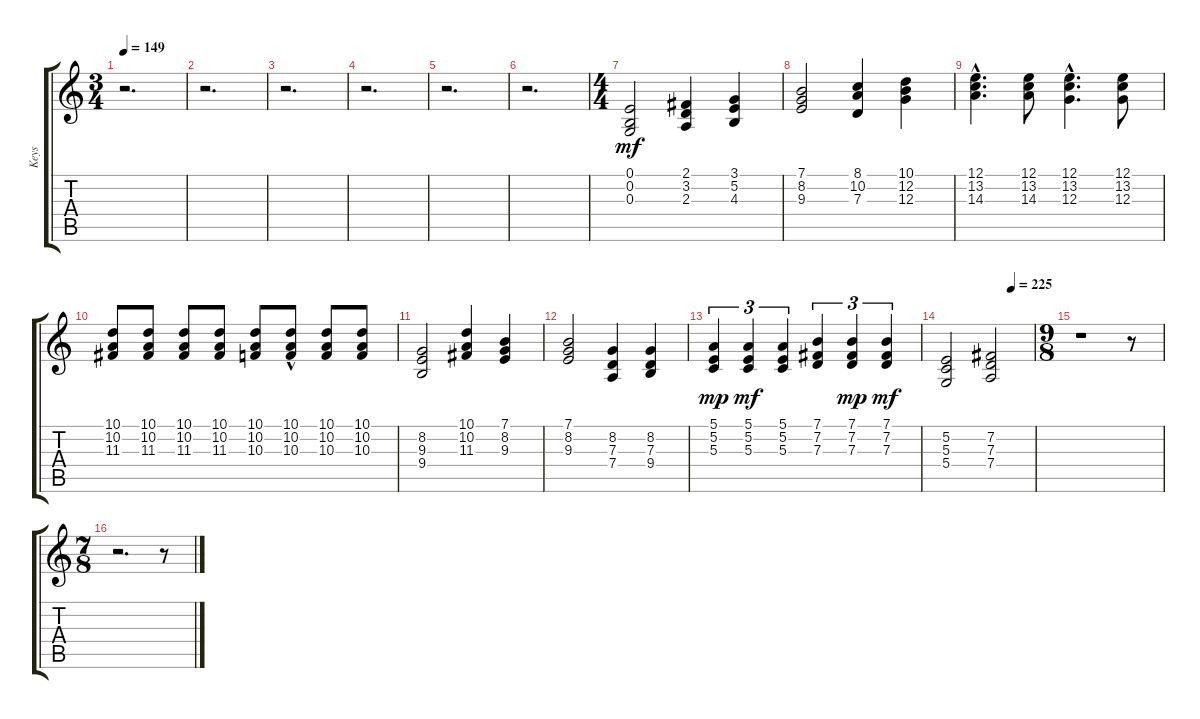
\track ("Keys" "Keys") {instrument honkytonkpiano}
\staff {score tabs}
\tuning (E4 B3 G3 D3 A2 E2) {hide}
\ts (3 4)
\tempo 149
\clef g2
\ks c
r.2{d dy f} |
r.2{d} |
r.2{d} |
r.2{d} |
r.2{d} |
r.2{d} |
\ts (4 4)
(0.1 0.2 0.3).2{dy mf} (2.1 3.2 2.3).4 (3.1 5.2 4.3).4 |
(7.1 8.2 9.3).2 (8.1 10.2 7.3).4 (10.1 12.2 12.3).4 |
(12.1{hac} 13.2{hac} 14.3{hac}).4{d} (12.1 13.2 14.3).8 (12.1{hac} 13.2{hac} 12.3{hac}).4{d} (12.1 13.2 12.3).8 |
(10.1 10.2 11.3).8 (10.1 10.2 11.3).8 (10.1 10.2 11.3).8 (10.1 10.2 11.3).8 (10.1 10.2 10.3).8 (10.1{hac} 10.2 10.3{hac}).8 (10.1 10.2 10.3).8 (10.1 10.2 10.3).8 |
(8.2 9.3 9.4).2 (10.1 10.2 11.3).4 (7.1 8.2 9.3).4 |
(7.1 8.2 9.3).2 (8.2 7.3 7.4).4 (8.2 7.3 9.4).4 |
(5.1 5.2 5.3).4{tu (3 2) dy mp} (5.1 5.2 5.3).4{tu (3 2) dy mf} (5.1 5.2 5.3).4{tu (3 2)} (7.1 7.2 7.3).4{tu (3 2)} (7.1 7.2 7.3).4{tu (3 2) dy mp} (7.1 7.2 7.3).4{tu (3 2) dy mf} |
\tempo (225 0.75)
(5.2 5.3 5.4).2 (7.2 7.3 7.4).2 |
\ts (9 8)
r.1 r.8 |
\ts (7 8)
r.2{d} r.8
